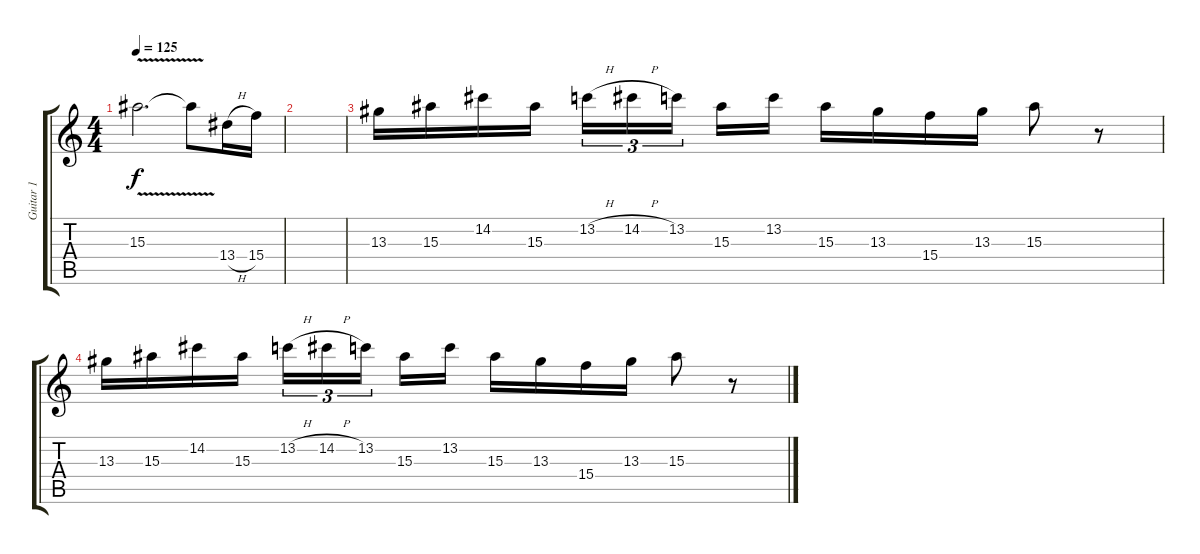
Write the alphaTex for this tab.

\track ("Guitar 1" "Guitar 1") {instrument overdrivenguitar}
\staff {score tabs}
\tuning (E4 B3 G3 D3 A2 D2) {hide}
\ts (4 4)
\tempo 125
\clef g2
\ks c
15.3{v t}.2{d dy f} 15.3{t}.8 13.4{h}.16 15.4.16 |
|
13.3.16 15.3.16 14.2.16 15.3.16 13.2{h}.16{tu (3 2)} 14.2{h}.16{tu (3 2)} 13.2.16{tu (3 2) beam splitsecondary} 15.3.16 13.2.16 15.3.16 13.3.16 15.4.16 13.3.16 15.3.8 r.8 |
13.3.16 15.3.16 14.2.16 15.3.16 13.2{h}.16{tu (3 2)} 14.2{h}.16{tu (3 2)} 13.2.16{tu (3 2) beam splitsecondary} 15.3.16 13.2.16 15.3.16 13.3.16 15.4.16 13.3.16 15.3.8 r.8
